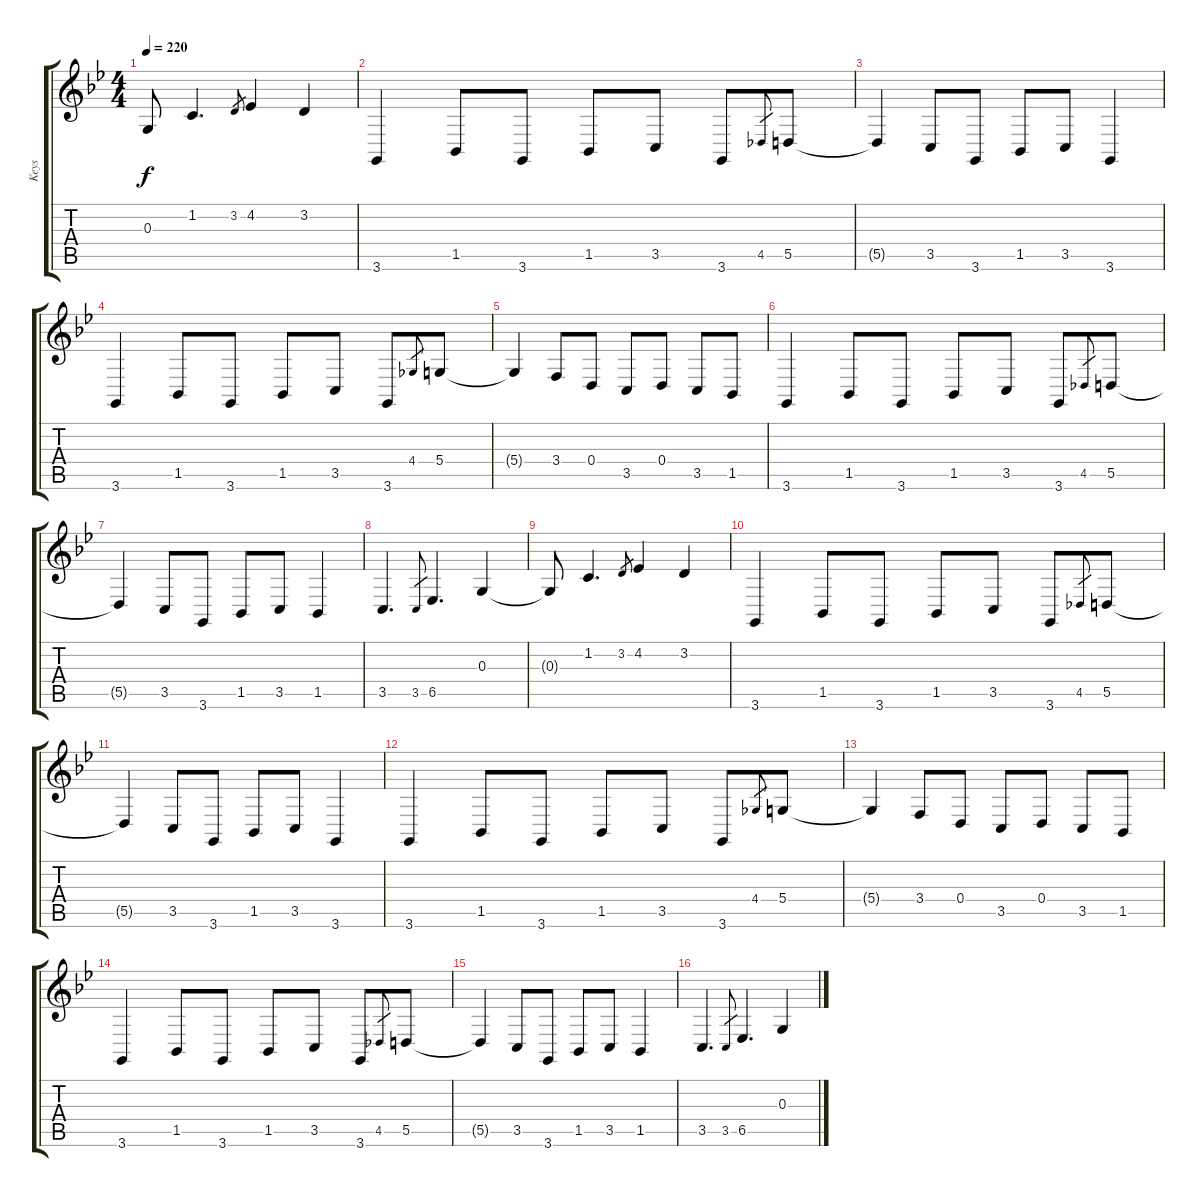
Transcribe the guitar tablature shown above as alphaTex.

\track ("Keys" "Keys") {instrument churchorgan}
\staff {score tabs}
\tuning (E4 B3 G3 D3 A2 E2) {hide}
\ts (4 4)
\tempo 220
\clef g2
\ks gminor
0.3{t}.8{dy f} 1.2.4{d} 3.2.8{gr} 4.2.4 3.2.4 |
3.6.4{volume 14} 1.5.8 3.6.8 1.5.8 3.5.8 3.6.8 4.5.8{gr} 5.5.8 |
5.5{t}.4 3.5.8 3.6.8 1.5.8 3.5.8 3.6.4 |
3.6.4 1.5.8 3.6.8 1.5.8 3.5.8 3.6.8 4.4.8{gr} 5.4.8 |
5.4{t}.4 3.4.8 0.4.8 3.5.8 0.4.8 3.5.8 1.5.8 |
3.6.4 1.5.8 3.6.8 1.5.8 3.5.8 3.6.8 4.5.8{gr} 5.5.8 |
5.5{t}.4 3.5.8 3.6.8 1.5.8 3.5.8 1.5.4 |
3.5.4{d} 3.5.8{gr} 6.5.4{d} 0.3.4 |
0.3{t}.8 1.2.4{d} 3.2.8{gr} 4.2.4 3.2.4 |
3.6.4 1.5.8 3.6.8 1.5.8 3.5.8 3.6.8 4.5.8{gr} 5.5.8 |
5.5{t}.4 3.5.8 3.6.8 1.5.8 3.5.8 3.6.4 |
3.6.4 1.5.8 3.6.8 1.5.8 3.5.8 3.6.8 4.4.8{gr} 5.4.8 |
5.4{t}.4 3.4.8 0.4.8 3.5.8 0.4.8 3.5.8 1.5.8 |
3.6.4 1.5.8 3.6.8 1.5.8 3.5.8 3.6.8 4.5.8{gr} 5.5.8 |
5.5{t}.4 3.5.8 3.6.8 1.5.8 3.5.8 1.5.4 |
3.5.4{d} 3.5.8{gr} 6.5.4{d} 0.3.4
